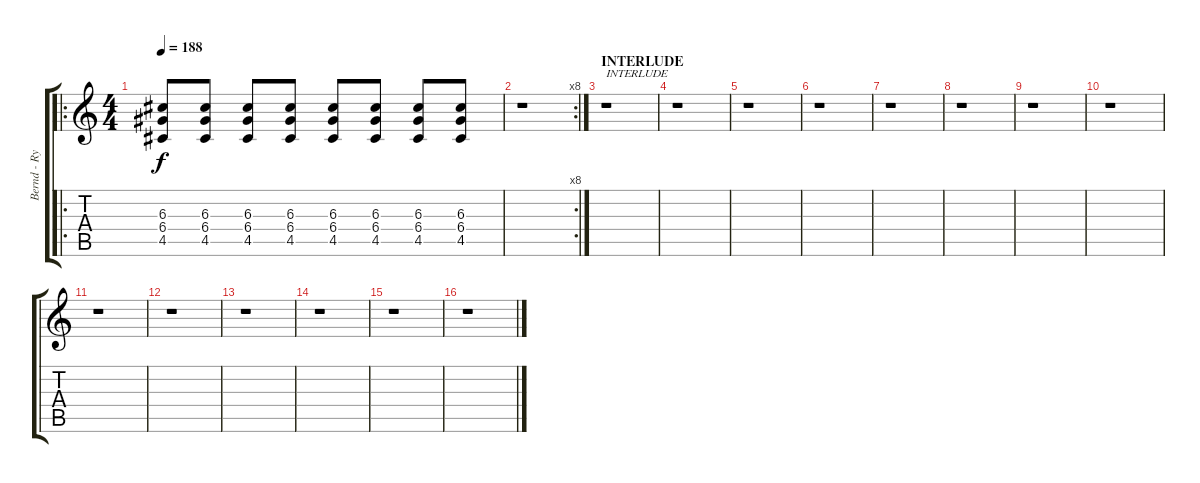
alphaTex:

\track ("Bernd - Rythm Guitar" "Bernd - Ry") {instrument overdrivenguitar}
\staff {score tabs}
\tuning (E4 B3 G3 D3 A2 E2) {hide}
\ro
\ts (4 4)
\tempo 188
\clef g2
\ks c
(6.3 6.4 4.5).8{dy f} (6.3 6.4 4.5).8 (6.3 6.4 4.5).8 (6.3 6.4 4.5).8 (6.3 6.4 4.5).8 (6.3 6.4 4.5).8 (6.3 6.4 4.5).8 (6.3 6.4 4.5).8 |
\rc 8
r.1 |
\section ("" "INTERLUDE")
r.1{txt "INTERLUDE"} |
r.1 |
r.1 |
r.1 |
r.1 |
r.1 |
r.1 |
r.1 |
r.1 |
r.1 |
r.1 |
r.1 |
r.1 |
r.1
